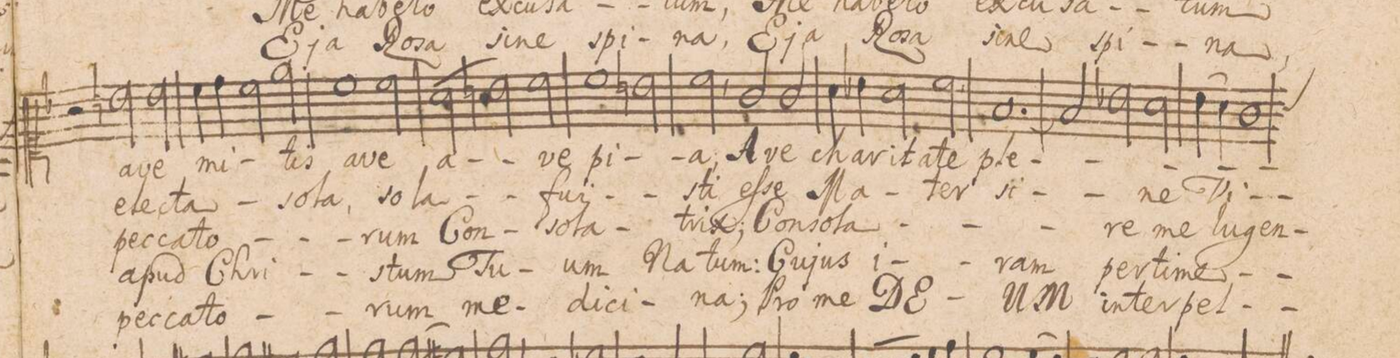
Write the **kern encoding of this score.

**kern	**text	**text	**text	**text	**text
*I"CANTVS.	*	*	*	*	*
*clefC1	*	*	*	*	*
*k[b-]	*	*	*	*	*
*M3/2	*	*	*	*	*
2r	.	.	.	.	.
2bn\	a-	e-	pec-	a-	pec-
2b\	-ve	-le-	-ca-	-pud	-ca-
=10	=10	=10	=10	=10	=10
4cc\	mi-	-cta	-to-	Chri-	-to-
4dd\	.	.	.	.	.
2cc\	.	.	.	.	.
2ee\	-tis	so-	.	.	.
=11	=11	=11	=11	=11	=11
1cc	a-	-la,	.	.	.
2cc\	-ve	so-	-rum	-stum	-rum
=12	=12	=12	=12	=12	=12
(2a\	a-	-la	Con-	Tu-	me-
2bn\)	.	.	.	.	.
2cc\	-ve	fu-	-so-	-um	-di-
=13	=13	=13	=13	=13	=13
1cc	pi-	-i-	-la-	Na-	-ci-
2bn\	.	.	.	.	.
=14	=14	=14	=14	=14	=14
2cc,\	-a;	-sti	-trix;	-tum:	-na;
2g/	A-	eſ-	Con-	Cu-	Pro
2g/	-ve	-se	-so-	-jus	me
=15	=15	=15	=15	=15	=15
4a\	cha-	Ma-	-la-	i-	DE-
4b-X\	-ri-	.	.	.	.
2a\	-ta-	.	.	.	.
2cc\	-te	-ter	.	.	.
=16	=16	=16	=16	=16	=16
[1.f	ple-	si-	.	-ram	-UM
=17	=17	=17	=17	=17	=17
2f/]	.	.	.	.	.
2b-X\	.	.	-re	per-	in-
2a\	.	-ne	me	-ti-	-ter-
=18	=18	=18	=18	=18	=18
(4b-\	.	Vi-	lu-	-me-	-pel-
4a\)	.	.	.	.	.
1g	.	.	gen-	.	.
*custos:a	*	*	*	*	*
=19	=19	=19	=19	=19	=19
*-	*-	*-	*-	*-	*-
